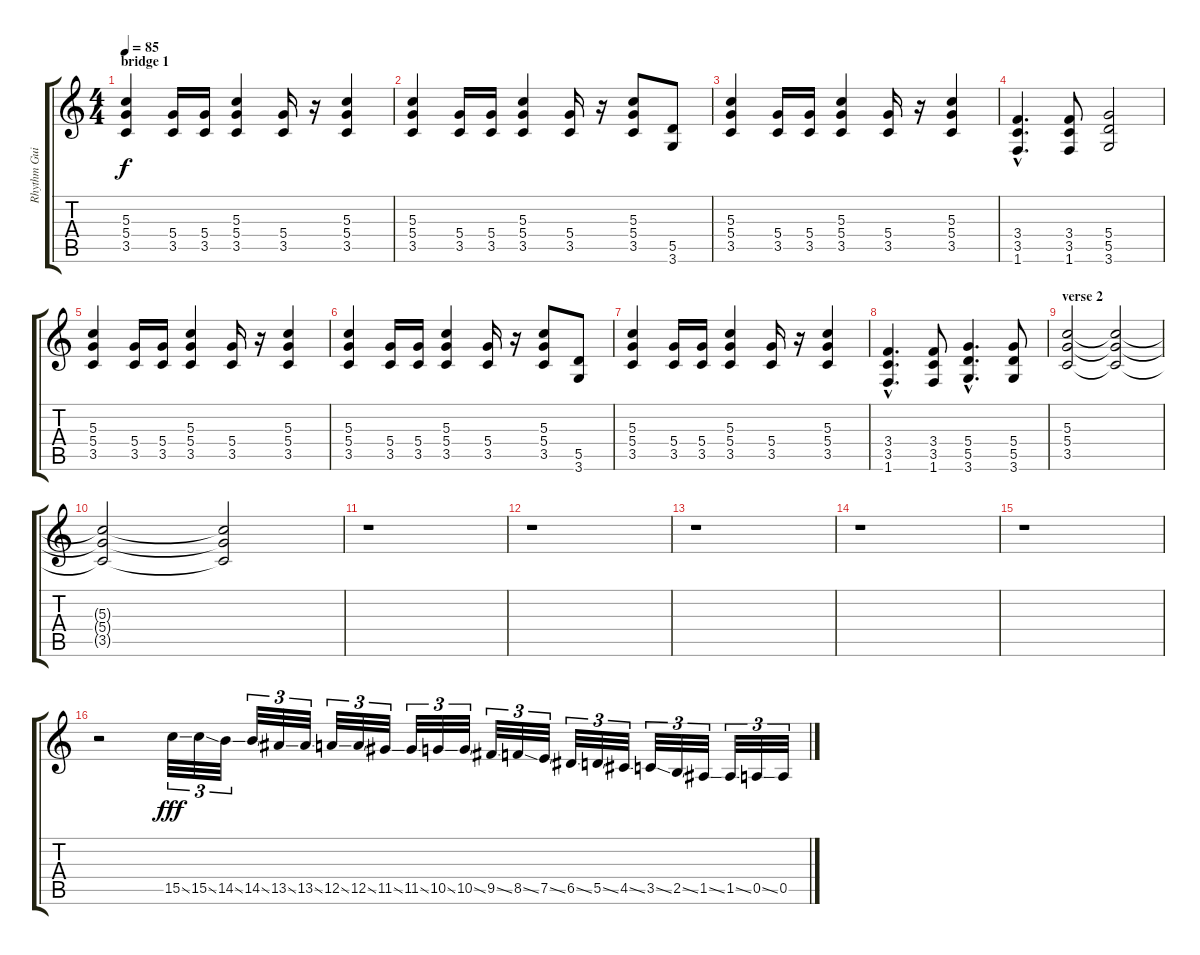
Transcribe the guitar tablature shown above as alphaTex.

\track ("Rhythm Guitar 1" "Rhythm Gui") {instrument distortionguitar}
\staff {score tabs}
\tuning (E4 B3 G3 D3 A2 E2) {hide}
\ts (4 4)
\section ("" "bridge 1")
\tempo 85
\clef g2
\ks c
(5.3 5.4 3.5).4{dy f instrument distortionguitar} (5.4 3.5).16 (5.4 3.5).16 (5.3 5.4 3.5).4 (5.4 3.5).16 r.16 (5.3 5.4 3.5).4 |
(5.3 5.4 3.5).4 (5.4 3.5).16 (5.4 3.5).16 (5.3 5.4 3.5).4 (5.4 3.5).16 r.16 (5.3 5.4 3.5).8 (5.5 3.6).8 |
(5.3 5.4 3.5).4 (5.4 3.5).16 (5.4 3.5).16 (5.3 5.4 3.5).4 (5.4 3.5).16 r.16 (5.3 5.4 3.5).4 |
(3.4{hac} 3.5{hac} 1.6{hac}).4{d} (3.4 3.5 1.6).8 (5.4 5.5 3.6).2 |
(5.3 5.4 3.5).4{volume 13 instrument distortionguitar} (5.4 3.5).16 (5.4 3.5).16 (5.3 5.4 3.5).4 (5.4 3.5).16 r.16 (5.3 5.4 3.5).4 |
(5.3 5.4 3.5).4 (5.4 3.5).16 (5.4 3.5).16 (5.3 5.4 3.5).4 (5.4 3.5).16 r.16 (5.3 5.4 3.5).8 (5.5 3.6).8 |
(5.3 5.4 3.5).4 (5.4 3.5).16 (5.4 3.5).16 (5.3 5.4 3.5).4 (5.4 3.5).16 r.16 (5.3 5.4 3.5).4 |
(3.4{hac} 3.5{hac} 1.6{hac}).4{d} (3.4 3.5 1.6).8 (5.4{hac} 5.5{hac} 3.6{hac}).4{d} (5.4 5.5 3.6).8 |
\section ("" "verse 2")
(5.3 5.4 3.5).2 (5.3{t} 5.4{t} 3.5{t}).2{volume 10} |
(5.3{t} 5.4{t} 3.5{t}).2{volume 6} (5.3{t} 5.4{t} 3.5{t}).2{volume 0} |
r.1 |
r.1 |
r.1 |
r.1 |
r.1 |
r.2 15.5{ss}.32{tu (3 2) dy fff volume 13 instrument guitarfretnoise} 15.5{ss}.32{tu (3 2)} 14.5{ss}.32{tu (3 2)} 14.5{ss}.32{tu (3 2)} 13.5{ss}.32{tu (3 2)} 13.5{ss}.32{tu (3 2)} 12.5{ss}.32{tu (3 2)} 12.5{ss}.32{tu (3 2)} 11.5{ss}.32{tu (3 2)} 11.5{ss}.32{tu (3 2)} 10.5{ss}.32{tu (3 2)} 10.5{ss}.32{tu (3 2)} 9.5{ss}.32{tu (3 2)} 8.5{ss}.32{tu (3 2)} 7.5{ss}.32{tu (3 2)} 6.5{ss}.32{tu (3 2)} 5.5{ss}.32{tu (3 2)} 4.5{ss}.32{tu (3 2)} 3.5{ss}.32{tu (3 2)} 2.5{ss}.32{tu (3 2)} 1.5{ss}.32{tu (3 2)} 1.5{ss}.32{tu (3 2)} 0.5{ss}.32{tu (3 2)} 0.5.32{tu (3 2)}
